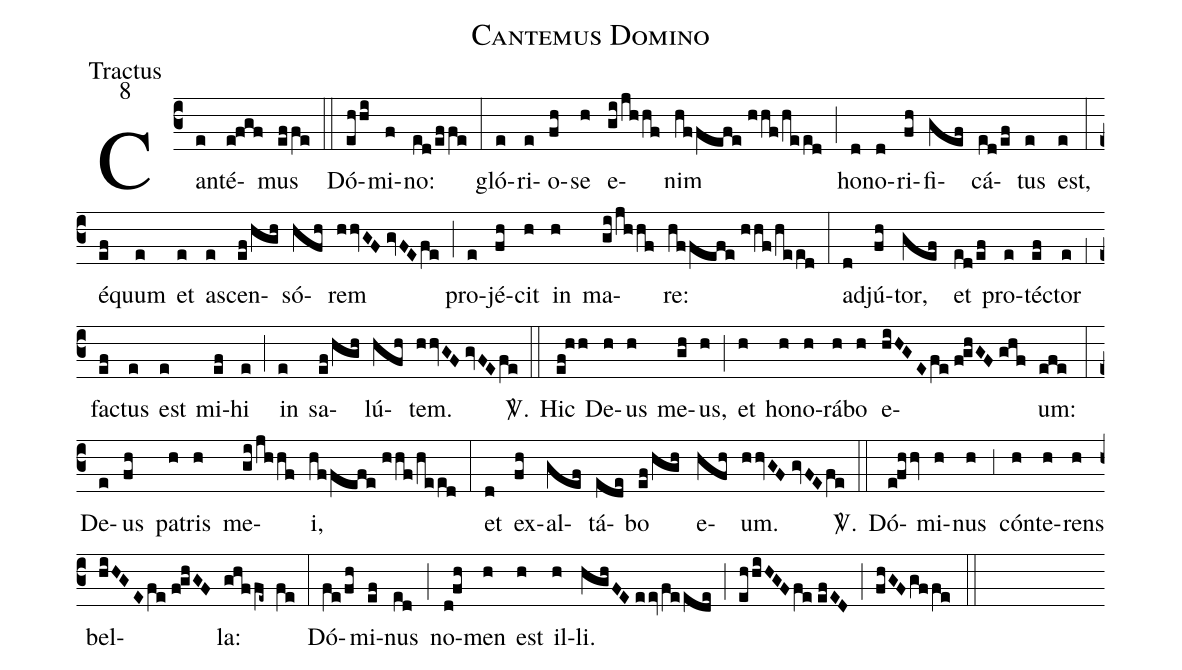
name:Cantemus Domino;
office-part:Tractus;
mode:8;
%%
(c3) Can(e)té(e!fgf)mus(effe) (::) Dó(ehhi)mi(f)no:(ed/effe) (:) gló(e)ri(e)o(fh)se(h) e(gi/jhhf)nim(hffefe//hhf/heed) (;) ho(d)no(d)ri(fh)fi(gef)cá(ed/ef)tus(e) est,(e) (:) é(ef)quum(e) et(e) a(e)scen(ef/hgh)só(hfh)rem(hhvGF//gvFE/fe) (;) pro(e)jé(fh)cit(h) in(h) ma(gi/jhhf)re:(hffefe//hhf/heed) (:) ad(d)jú(fh)tor,(gef) et(ed/ef) pro(e)té(ef)ctor(e) (;1) fa(ef)ctus(e) est(e) mi(ef)hi(e) (;) in(e) sa(ef/hgh)lú(hfh)tem.(hhvGF//gvFE/fe) <sp>V/</sp>.(::) Hic(ef!hh) De(h)us(h) me(gh)us,(h) (;) et(h) ho(h)no(h)rá(h)bo(h) e(hiHGE/fe//f!ghGF//ghf)um:(efe) (:) De(e)us(fh) pa(h)tris(h) me(gi/jhhf)i,(hffefe//hhf/heed) (:) et(d) ex(fh)al(gef)tá(ede)bo(ef/hgh) e(hfh)um.(hhvGF//gvFE/fe) <sp>V/</sp>.(::) Dó(e!fhhv)mi(h)nus(h) (;3) cón(h)te(h)rens(h) bel(hiHGE/fe//f!ghGF)la:(ghffe~ fe) (:) Dó(fe/fh)mi(ef)nus(ed) (;) no(d!fh)men(h) est(h) il(h)li.(hghFE//eev/feede) (;) (ehhiHGF/fe//efED) (;) (fhGF/gffe) (::)
